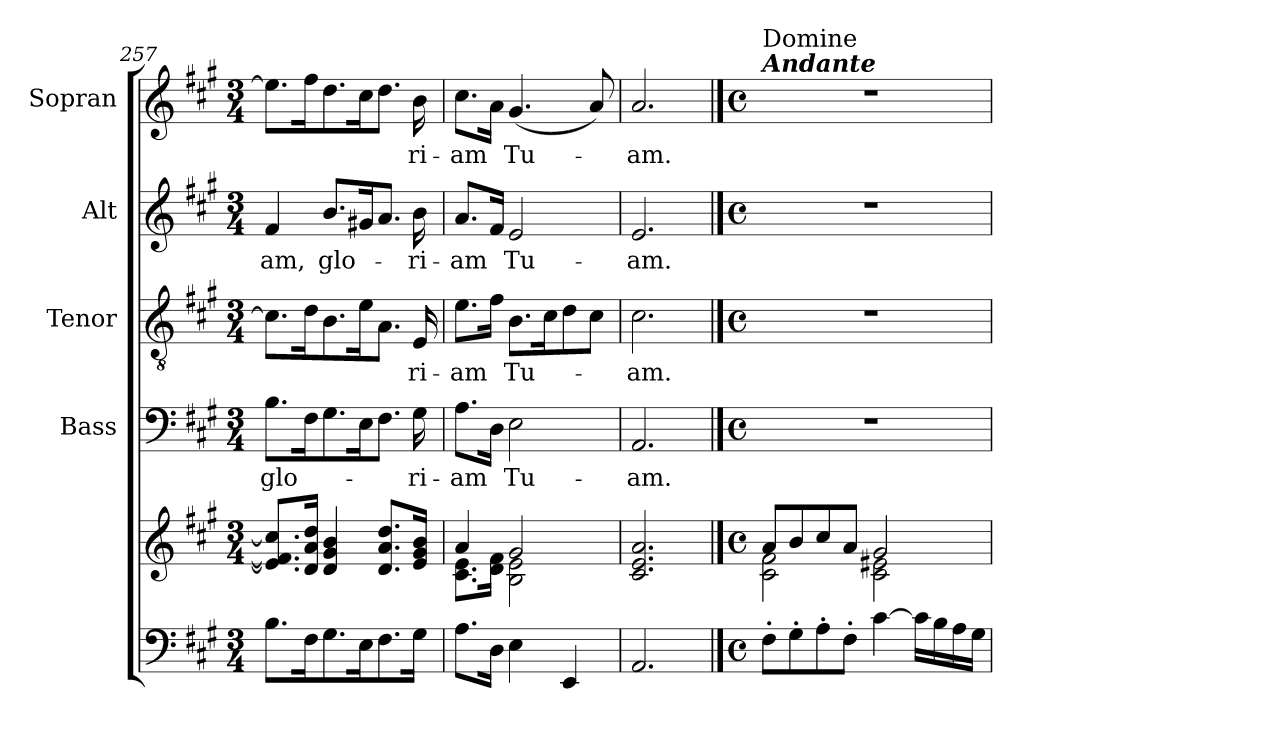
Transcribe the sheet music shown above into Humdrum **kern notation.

**kern	**kern	**kern	**text	**kern	**text	**kern	**text	**kern	**text
*part5	*part5	*part4	*part4	*part3	*part3	*part2	*part2	*part1	*part1
*staff6	*staff5	*staff4	*staff4	*staff3	*staff3	*staff2	*staff2	*staff1	*staff1
*	*	*I"Bass	*	*I"Tenor	*	*I"Alt	*	*I"Sopran	*
*	*	*I'B.	*	*I'T.	*	*I'A.	*	*I'S.	*
*clefF4	*clefG2	*clefF4	*	*clefGv2	*	*clefG2	*	*clefG2	*
*k[f#c#g#]	*k[f#c#g#]	*k[f#c#g#]	*	*k[f#c#g#]	*	*k[f#c#g#]	*	*k[f#c#g#]	*
*A:	*A:	*A:	*	*A:	*	*A:	*	*A:	*
*M3/4	*M3/4	*M3/4	*	*M3/4	*	*M3/4	*	*M3/4	*
=257	=257	=257	=257	=257	=257	=257	=257	=257	=257
!	!	!	!LO:LY:b	!	!	!	!LO:LY:b	!	!
8.B\L	8.e/] 8.f#/] 8.cc#/]L	8.B\L	glo-	8.c#\L]	.	4f#/	-am,	8.ee\L]	.
16F#\k	16d/ 16a/ 16dd/Jk	16F#\k	.	16d\k	.	.	.	16ff#\k	.
!	!	!	!	!	!	!	!LO:LY:b	!	!
8.G#\	4d/ 4g#/ 4b/	8.G#\	.	8.B\	.	8.b/L	glo-	8.dd\	.
16E\k	.	16E\k	.	16e\k	.	16g#X/k	.	16cc#\k	.
8.F#\	8.d/ 8.a/ 8.dd/L	8.F#\J	.	8.A\J	.	8.a/J	.	8.dd\J	.
!	!	!	!LO:LY:b	!	!LO:LY:b	!	!LO:LY:b	!	!LO:LY:b
16G#\Jk	16e/ 16g#/ 16b/Jk	16G#\	-ri-	16E/	-ri-	16b\	-ri-	16b\	-ri-
=258	=258	=258	=258	=258	=258	=258	=258	=258	=258
*	*^	*	*	*	*	*	*	*	*
!	!	!	!	!LO:LY:b	!	!LO:LY:b	!	!LO:LY:b	!	!LO:LY:b
8.A\L	4a/	8.c#\ 8.e\L	8.A\L	-am	8.e\L	-am	8.a/L	-am	8.cc#\L	-am
16D\Jk	.	16d\ 16f#\Jk	16D\Jk	.	16f#\Jk	.	16f#/Jk	.	16a\Jk	.
!	!	!	!	!LO:LY:b	!	!LO:LY:b	!	!LO:LY:b	!	!LO:LY:b
4E\	2g#/	2B\ 2e\	2E\	Tu-	8.B\L	Tu-	2e/	Tu-	(<4.g#/	Tu-
.	.	.	.	.	16c#\k	.	.	.	.	.
4EE/	.	.	.	.	8d\	.	.	.	.	.
.	.	.	.	.	8c#\J	.	.	.	8a/)	.
*	*v	*v	*	*	*	*	*	*	*	*
=259	=259	=259	=259	=259	=259	=259	=259	=259	=259
!	!	!	!LO:LY:b	!	!LO:LY:b	!	!LO:LY:b	!	!LO:LY:b
2.AA/	2.c#/ 2.e/ 2.a/	2.AA/	-am.	2.c#\	-am.	2.e/	-am.	2.a/	-am.
!!LO:PB:g=z
==260	==260	==260	==260	==260	==260	==260	==260	==260	==260
*M4/4	*M4/4	*M4/4	*	*M4/4	*	*M4/4	*	*M4/4	*
*met(c)	*met(c)	*met(c)	*	*met(c)	*	*met(c)	*	*met(c)	*
*	*^	*	*	*	*	*	*	*	*
!	!	!	!	!	!	!	!	!	!LO:TX:a:Bi:t=Andante	!
!	!	!	!	!	!	!	!	!	!LO:TX:a:t=Domine	!
8F#'>\L	8a/L	2c#\ 2f#\	1r	.	1r	.	1r	.	1r	.
8G#'>\	8b/	.	.	.	.	.	.	.	.	.
8A'>\	8cc#/	.	.	.	.	.	.	.	.	.
8F#'>\J	8a/J	.	.	.	.	.	.	.	.	.
[4c#\	2g#/	2c#\ 2e#X\	.	.	.	.	.	.	.	.
16c#\LL]	.	.	.	.	.	.	.	.	.	.
16B\	.	.	.	.	.	.	.	.	.	.
16A\	.	.	.	.	.	.	.	.	.	.
16G#\JJ	.	.	.	.	.	.	.	.	.	.
*	*v	*v	*	*	*	*	*	*	*	*
=	=	=	=	=	=	=	=	=	=
*-	*-	*-	*-	*-	*-	*-	*-	*-	*-
